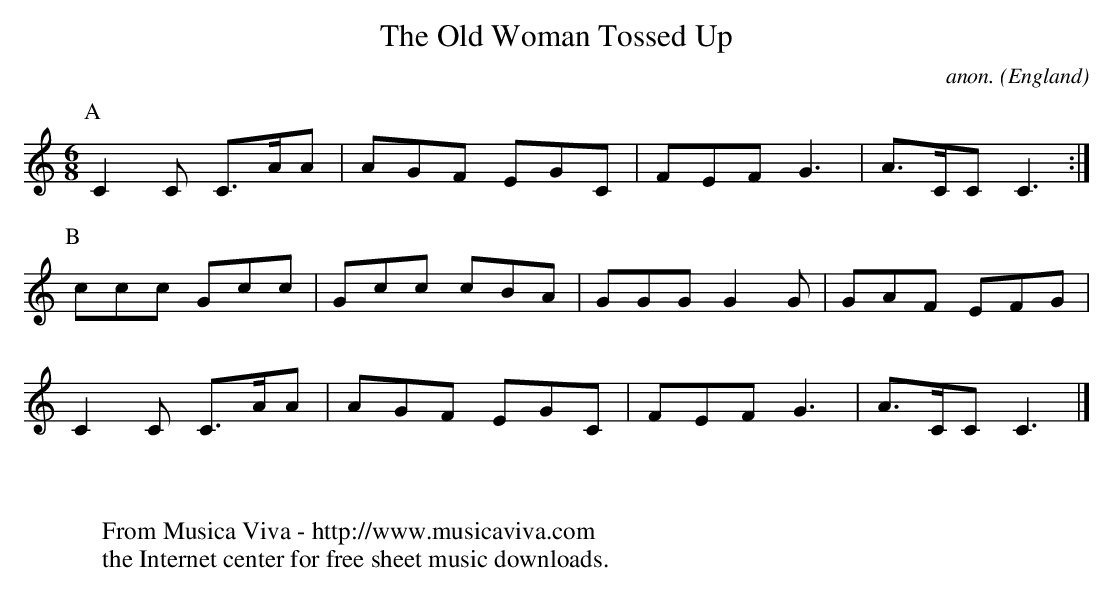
X:1
T:The Old Woman Tossed Up
C:anon.
O:England
M:6/8
K:C % or Flyd
P:A
C2C C>AA|AGF EGC|FEF G3|A>CC C3:|
P:B
ccc Gcc|Gcc cBA|GGG G2G|GAF EFG|
C2C C>AA|AGF EGC|FEF G3|A>CC C3|]
W:
W:
W:  From Musica Viva - http://www.musicaviva.com
W:  the Internet center for free sheet music downloads.
